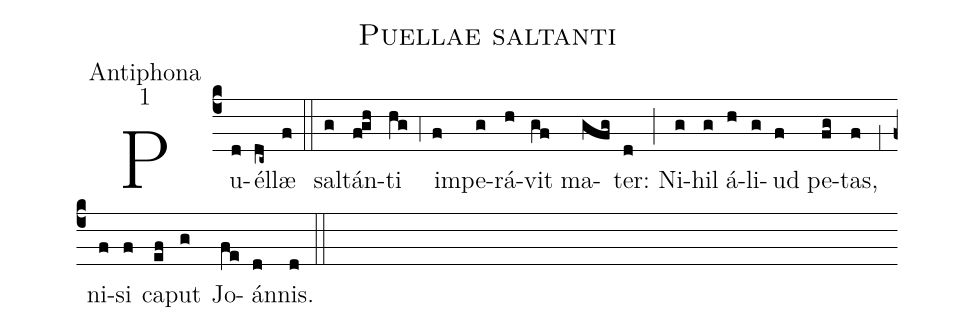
name:Puellae saltanti;
office-part:Antiphona;
mode:1;
%%
(c4) Pu(d)él(dc~)læ(f) (::) sal(g)tán(f!gh)ti(hg) (;4) im(f)pe(g)rá(h)vit(gf) ma(gfg)ter:(d) (;) Ni(g)hil(g) á(h)li(g)ud(f) pe(fg)tas,(f) (;1) ni(f)si(f) ca(ef)put(g) Jo(fe)án(d)nis.(d) (::)
